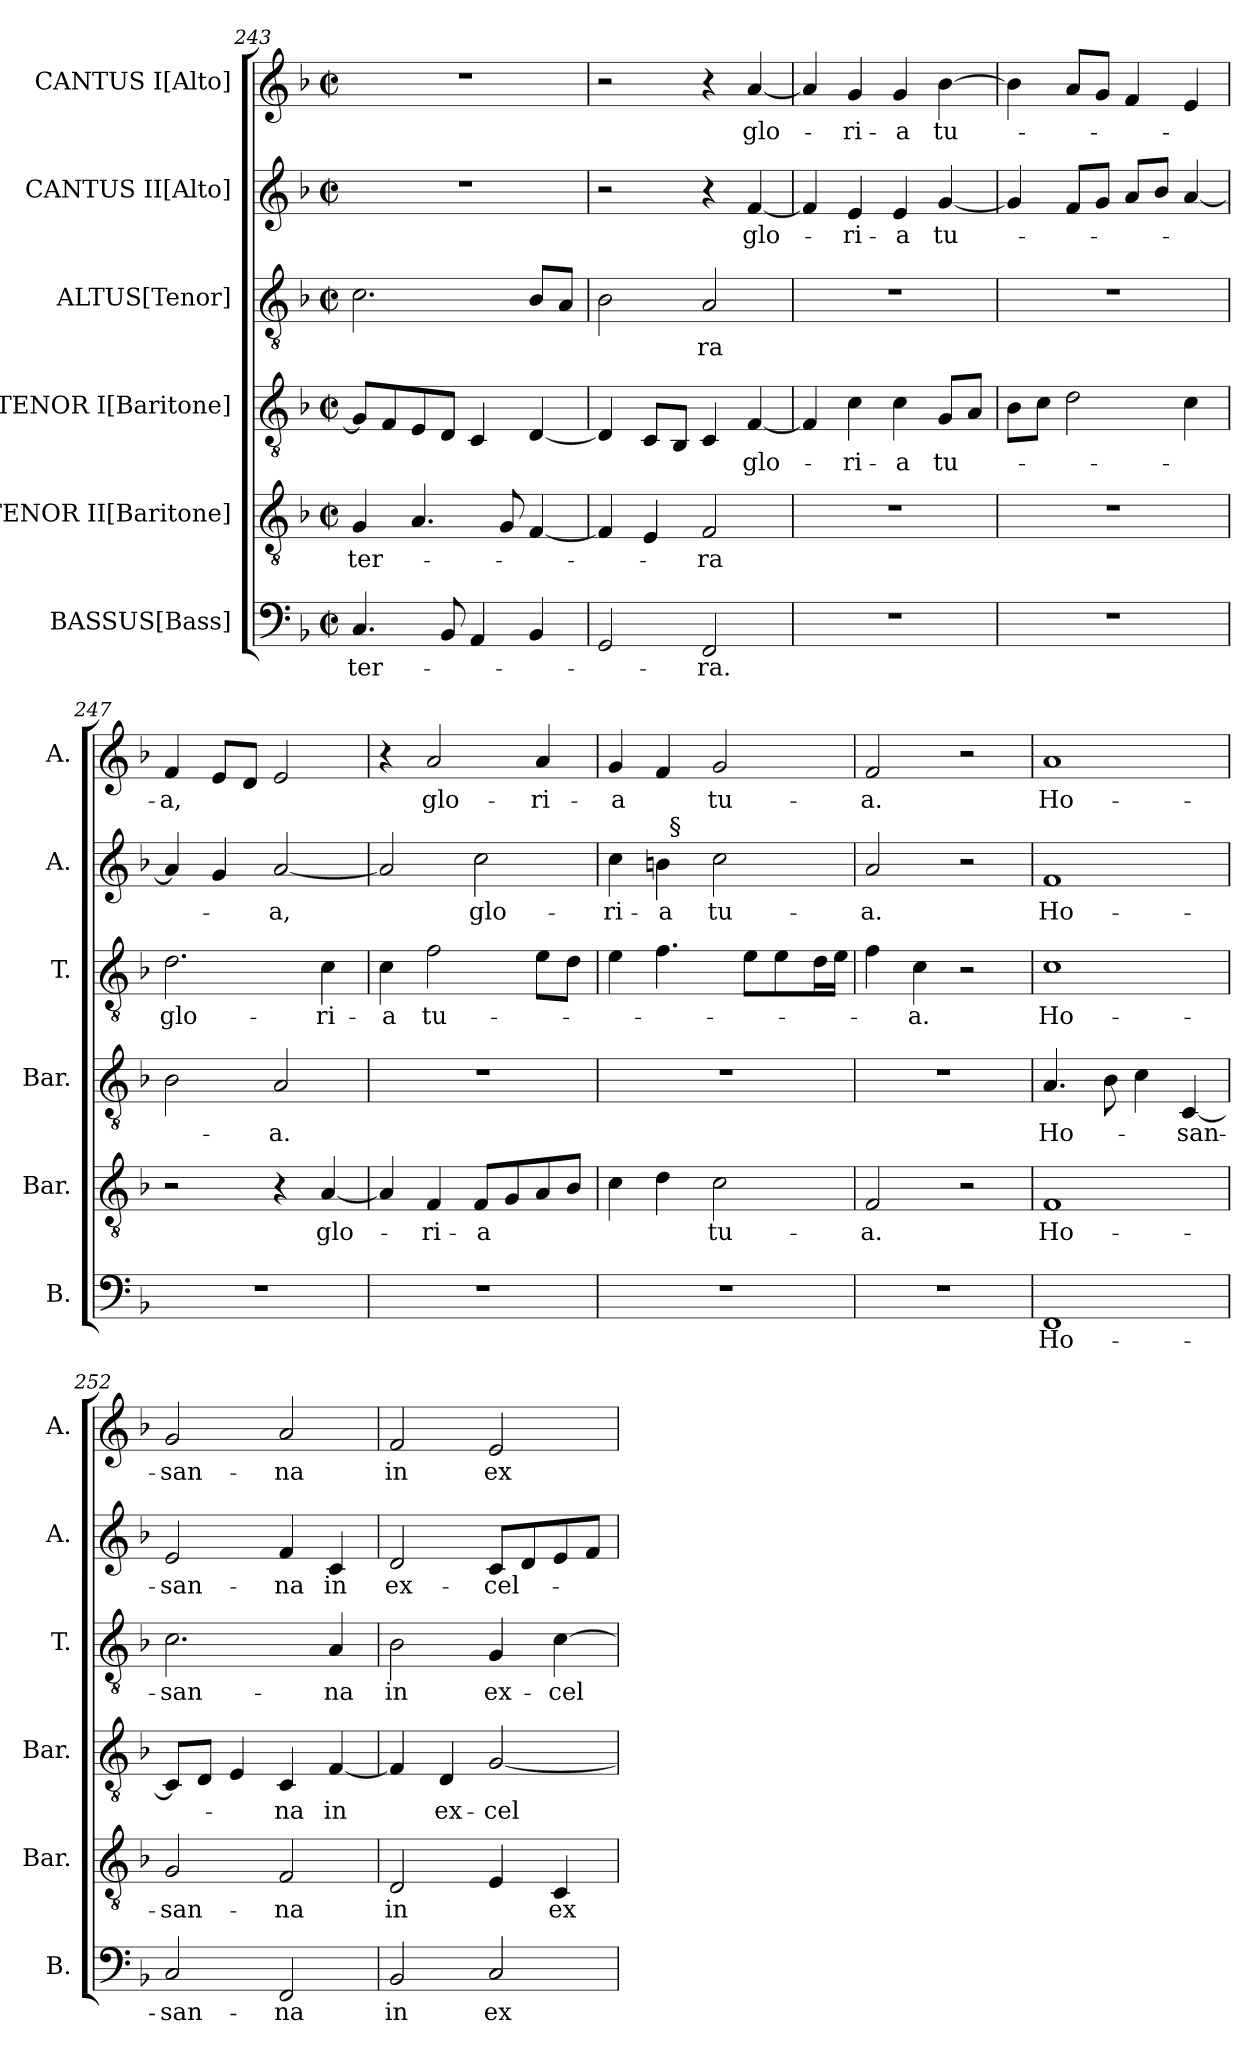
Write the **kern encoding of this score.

**kern	**text	**kern	**text	**kern	**text	**kern	**text	**kern	**text	**kern	**text
*part6	*part6	*part5	*part5	*part4	*part4	*part3	*part3	*part2	*part2	*part1	*part1
*staff6	*staff6	*staff5	*staff5	*staff4	*staff4	*staff3	*staff3	*staff2	*staff2	*staff1	*staff1
*I"BASSUS[Bass]	*	*I"TENOR II[Baritone]	*	*I"TENOR I[Baritone]	*	*I"ALTUS[Tenor]	*	*I"CANTUS II[Alto]	*	*I"CANTUS I[Alto]	*
*I'B.	*	*I'Bar.	*	*I'Bar.	*	*I'T.	*	*I'A.	*	*I'A.	*
!!LO:PB:g=z
*clefF4	*	*clefGv2	*	*clefGv2	*	*clefGv2	*	*clefG2	*	*clefG2	*
*	*	*ITrd7c12	*	*ITrd7c12	*	*ITrd7c12	*	*	*	*	*
*k[b-]	*	*k[b-]	*	*k[b-]	*	*k[b-]	*	*k[b-]	*	*k[b-]	*
*F:	*	*F:	*	*F:	*	*F:	*	*F:	*	*F:	*
*M2/2	*	*M2/2	*	*M2/2	*	*M2/2	*	*M2/2	*	*M2/2	*
*met(c|)	*	*met(c|)	*	*met(c|)	*	*met(c|)	*	*met(c|)	*	*met(c|)	*
=243	=243	=243	=243	=243	=243	=243	=243	=243	=243	=243	=243
!	!LO:LY:b	!	!LO:LY:b	!	!	!	!	!	!	!	!
4.C/	ter-	4GG/	ter-	8GG/L]	.	2.C\	.	1r	.	1r	.
.	.	.	.	8FF/	.	.	.	.	.	.	.
.	.	4.AA/	.	8EE/	.	.	.	.	.	.	.
8BB-/	.	.	.	8DD/J	.	.	.	.	.	.	.
4AA/	.	.	.	4CC/	.	.	.	.	.	.	.
.	.	8GG/	.	.	.	.	.	.	.	.	.
4BB-/	.	[<4FF/	.	[<4DD/	.	8BB-/L	.	.	.	.	.
.	.	.	.	.	.	8AA/J	.	.	.	.	.
=244	=244	=244	=244	=244	=244	=244	=244	=244	=244	=244	=244
2GG/	.	4FF/]	.	4DD/]	.	2BB-\	.	2r	.	2r	.
.	.	4EE/	.	8CC/L	.	.	.	.	.	.	.
.	.	.	.	8BBB-/J	.	.	.	.	.	.	.
!	!LO:LY:b	!	!LO:LY:b	!	!	!	!LO:LY:b	!	!	!	!
2FF/	-ra.	2FF/	-ra	4CC/	.	2AA/	-ra	4r	.	4r	.
!	!	!	!	!	!LO:LY:b	!	!	!	!LO:LY:b	!	!LO:LY:b
.	.	.	.	[<4FF/	glo-	.	.	[<4f/	glo-	[<4a/	glo-
=245	=245	=245	=245	=245	=245	=245	=245	=245	=245	=245	=245
1r	.	1r	.	4FF/]	.	1r	.	4f/]	.	4a/]	.
!	!	!	!	!	!LO:LY:b	!	!	!	!LO:LY:b	!	!LO:LY:b
.	.	.	.	4C\	-ri-	.	.	4e/	-ri-	4g/	-ri-
!	!	!	!	!	!LO:LY:b	!	!	!	!LO:LY:b	!	!LO:LY:b
.	.	.	.	4C\	-a	.	.	4e/	-a	4g/	-a
!	!	!	!	!	!LO:LY:b	!	!	!	!LO:LY:b	!	!LO:LY:b
.	.	.	.	8GG/L	tu-	.	.	[<4g/	tu-	[>4b-\	tu-
.	.	.	.	8AA/J	.	.	.	.	.	.	.
=246	=246	=246	=246	=246	=246	=246	=246	=246	=246	=246	=246
1r	.	1r	.	8BB-\L	.	1r	.	4g/]	.	4b-\]	.
.	.	.	.	8C\J	.	.	.	.	.	.	.
.	.	.	.	2D\	.	.	.	8f/L	.	8a/L	.
.	.	.	.	.	.	.	.	8g/J	.	8g/J	.
.	.	.	.	.	.	.	.	8a/L	.	4f/	.
.	.	.	.	.	.	.	.	8b-/J	.	.	.
.	.	.	.	4C\	.	.	.	[<4a/	.	4e/	.
=247	=247	=247	=247	=247	=247	=247	=247	=247	=247	=247	=247
!	!	!	!	!	!	!	!LO:LY:b	!	!	!	!LO:LY:b
1r	.	2r	.	2BB-\	.	2.D\	glo-	4a/]	.	4f/	-a,
.	.	.	.	.	.	.	.	4g/	.	8e/L	.
.	.	.	.	.	.	.	.	.	.	8d/J	.
!	!	!	!	!	!LO:LY:b	!	!	!	!LO:LY:b	!	!
.	.	4r	.	2AA/	-a.	.	.	[<2a/	-a,	2e/	.
!	!	!	!LO:LY:b	!	!	!	!LO:LY:b	!	!	!	!
.	.	[<4AA/	glo-	.	.	4C\	-ri-	.	.	.	.
=248	=248	=248	=248	=248	=248	=248	=248	=248	=248	=248	=248
!	!	!	!	!	!	!	!LO:LY:b	!	!	!	!
1r	.	4AA/]	.	1r	.	4C\	-a	2a/]	.	4r	.
!	!	!	!LO:LY:b	!	!	!	!LO:LY:b	!	!	!	!LO:LY:b
.	.	4FF/	-ri-	.	.	2F\	tu-	.	.	2a/	glo-
!	!	!	!LO:LY:b	!	!	!	!	!	!LO:LY:b	!	!
.	.	8FF/L	-a	.	.	.	.	2cc\	glo-	.	.
.	.	8GG/	.	.	.	.	.	.	.	.	.
!	!	!	!	!	!	!	!	!	!	!	!LO:LY:b
.	.	8AA/	.	.	.	8E\L	.	.	.	4a/	-ri-
.	.	8BB-/J	.	.	.	8D\J	.	.	.	.	.
!!LO:LB:g=z
=249	=249	=249	=249	=249	=249	=249	=249	=249	=249	=249	=249
!	!	!	!	!	!	!	!	!	!LO:LY:b	!	!LO:LY:b
*	*	*	*	*	*	*	*	*^	*	*	*
1r	.	4C\	.	1r	.	4E\	.	4cc\	4ryy	-ri-	4g/	-a
!	!	!	!	!	!	!	!	!	!	!LO:LY:b	!	!
.	.	4D\	.	.	.	4.F\	.	4b\	32ryy	-a	4f/	.
!	!	!	!	!	!	!	!	!	!LO:TX:a:t=§	!	!	!
.	.	.	.	.	.	.	.	.	2ryy	.	.	.
!	!	!	!LO:LY:b	!	!	!	!	!	!	!LO:LY:b	!	!LO:LY:b
.	.	2C\	tu-	.	.	.	.	2cc\	.	tu-	2g/	tu-
.	.	.	.	.	.	8E\L	.	.	.	.	.	.
.	.	.	.	.	.	8E\	.	.	.	.	.	.
.	.	.	.	.	.	.	.	.	8..ryy	.	.	.
.	.	.	.	.	.	16D\L	.	.	.	.	.	.
.	.	.	.	.	.	16E\JJ	.	.	.	.	.	.
=250	=250	=250	=250	=250	=250	=250	=250	=250	=250	=250	=250	=250
!	!	!	!LO:LY:b	!	!	!	!	!	!	!LO:LY:b	!	!LO:LY:b
*	*	*	*	*	*	*	*	*v	*v	*	*	*
1r	.	2FF/	-a.	1r	.	4F\	.	2a/	-a.	2f/	-a.
!	!	!	!	!	!	!	!LO:LY:b	!	!	!	!
.	.	.	.	.	.	4C\	-a.	.	.	.	.
.	.	2r	.	.	.	2r	.	2r	.	2r	.
=251	=251	=251	=251	=251	=251	=251	=251	=251	=251	=251	=251
!	!LO:LY:b	!	!LO:LY:b	!	!LO:LY:b	!	!LO:LY:b	!	!LO:LY:b	!	!LO:LY:b
1FF	Ho-	1FF	Ho-	4.AA/	Ho-	1C	Ho-	1f	Ho-	1a	Ho-
.	.	.	.	8BB-\	.	.	.	.	.	.	.
.	.	.	.	4C\	.	.	.	.	.	.	.
!	!	!	!	!	!LO:LY:b	!	!	!	!	!	!
.	.	.	.	[<4CC/	-san-	.	.	.	.	.	.
=252	=252	=252	=252	=252	=252	=252	=252	=252	=252	=252	=252
!	!LO:LY:b	!	!LO:LY:b	!	!	!	!LO:LY:b	!	!LO:LY:b	!	!LO:LY:b
2C/	-san-	2GG/	-san-	8CC/L]	.	2.C\	-san-	2e/	-san-	2g/	-san-
.	.	.	.	8DD/J	.	.	.	.	.	.	.
.	.	.	.	4EE/	.	.	.	.	.	.	.
!	!LO:LY:b	!	!LO:LY:b	!	!LO:LY:b	!	!	!	!LO:LY:b	!	!LO:LY:b
2FF/	-na	2FF/	-na	4CC/	-na	.	.	4f/	-na	2a/	-na
!	!	!	!	!	!LO:LY:b	!	!LO:LY:b	!	!LO:LY:b	!	!
.	.	.	.	[<4FF/	in	4AA/	-na	4c/	in	.	.
=253	=253	=253	=253	=253	=253	=253	=253	=253	=253	=253	=253
!	!LO:LY:b	!	!LO:LY:b	!	!	!	!LO:LY:b	!	!LO:LY:b	!	!LO:LY:b
2BB-/	in	2DD/	in	4FF/]	.	2BB-\	in	2d/	ex-	2f/	in
!	!	!	!	!	!LO:LY:b	!	!	!	!	!	!
.	.	.	.	4DD/	ex-	.	.	.	.	.	.
!	!LO:LY:b	!	!	!	!LO:LY:b	!	!LO:LY:b	!	!LO:LY:b	!	!LO:LY:b
2C/	ex-	4EE/	.	[<2GG/	-cel-	4GG/	ex-	8c/L	-cel-	2e/	ex-
.	.	.	.	.	.	.	.	8d/	.	.	.
!	!	!	!LO:LY:b	!	!	!	!LO:LY:b	!	!	!	!
.	.	4CC/	ex-	.	.	[>4C\	-cel-	8e/	.	.	.
.	.	.	.	.	.	.	.	8f/J	.	.	.
=	=	=	=	=	=	=	=	=	=	=	=
*-	*-	*-	*-	*-	*-	*-	*-	*-	*-	*-	*-
